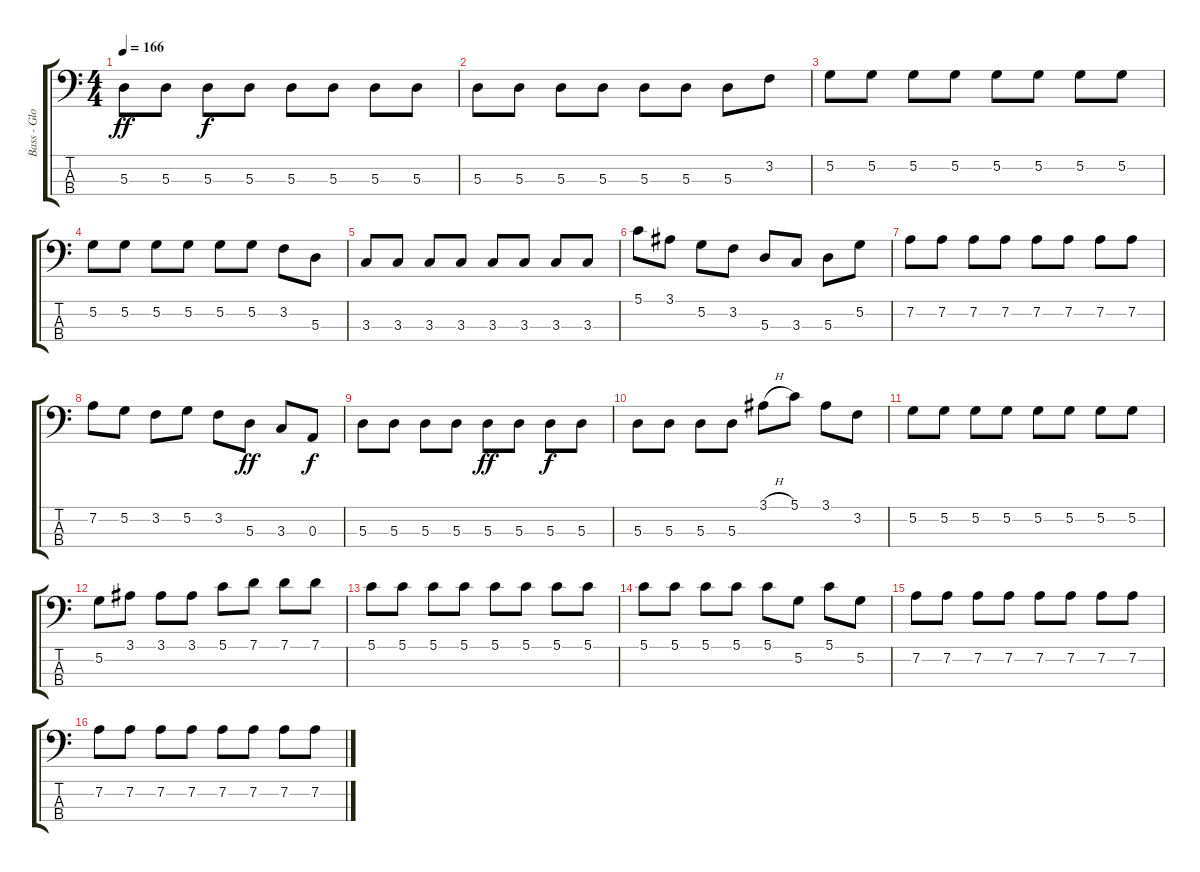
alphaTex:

\track ("Bass - Glover  - Димон" "Bass - Glo") {instrument electricbassfinger}
\staff {score tabs}
\tuning (G2 D2 A1 E1) {hide}
\ts (4 4)
\tempo 166
\clef f4
\ks c
5.3.8{dy ff} 5.3.8 5.3.8{dy f} 5.3.8 5.3.8 5.3.8 5.3.8 5.3.8 |
5.3.8 5.3.8 5.3.8 5.3.8 5.3.8 5.3.8 5.3.8 3.2.8 |
5.2.8 5.2.8 5.2.8 5.2.8 5.2.8 5.2.8 5.2.8 5.2.8 |
5.2.8 5.2.8 5.2.8 5.2.8 5.2.8 5.2.8 3.2.8 5.3.8 |
3.3.8 3.3.8 3.3.8 3.3.8 3.3.8 3.3.8 3.3.8 3.3.8 |
5.1.8 3.1.8 5.2.8 3.2.8 5.3.8 3.3.8 5.3.8 5.2.8 |
7.2.8 7.2.8 7.2.8 7.2.8 7.2.8 7.2.8 7.2.8 7.2.8 |
7.2.8 5.2.8 3.2.8 5.2.8 3.2.8 5.3.8{dy ff} 3.3.8 0.3.8{dy f} |
5.3.8 5.3.8 5.3.8 5.3.8 5.3.8{dy ff} 5.3.8 5.3.8{dy f} 5.3.8 |
5.3.8 5.3.8 5.3.8 5.3.8 3.1{h}.8 5.1.8 3.1.8 3.2.8 |
5.2.8 5.2.8 5.2.8 5.2.8 5.2.8 5.2.8 5.2.8 5.2.8 |
5.2.8 3.1.8 3.1.8 3.1.8 5.1.8 7.1.8 7.1.8 7.1.8 |
5.1.8 5.1.8 5.1.8 5.1.8 5.1.8 5.1.8 5.1.8 5.1.8 |
5.1.8 5.1.8 5.1.8 5.1.8 5.1.8 5.2.8 5.1.8 5.2.8 |
7.2.8 7.2.8 7.2.8 7.2.8 7.2.8 7.2.8 7.2.8 7.2.8 |
7.2.8 7.2.8 7.2.8 7.2.8 7.2.8 7.2.8 7.2.8 7.2.8
